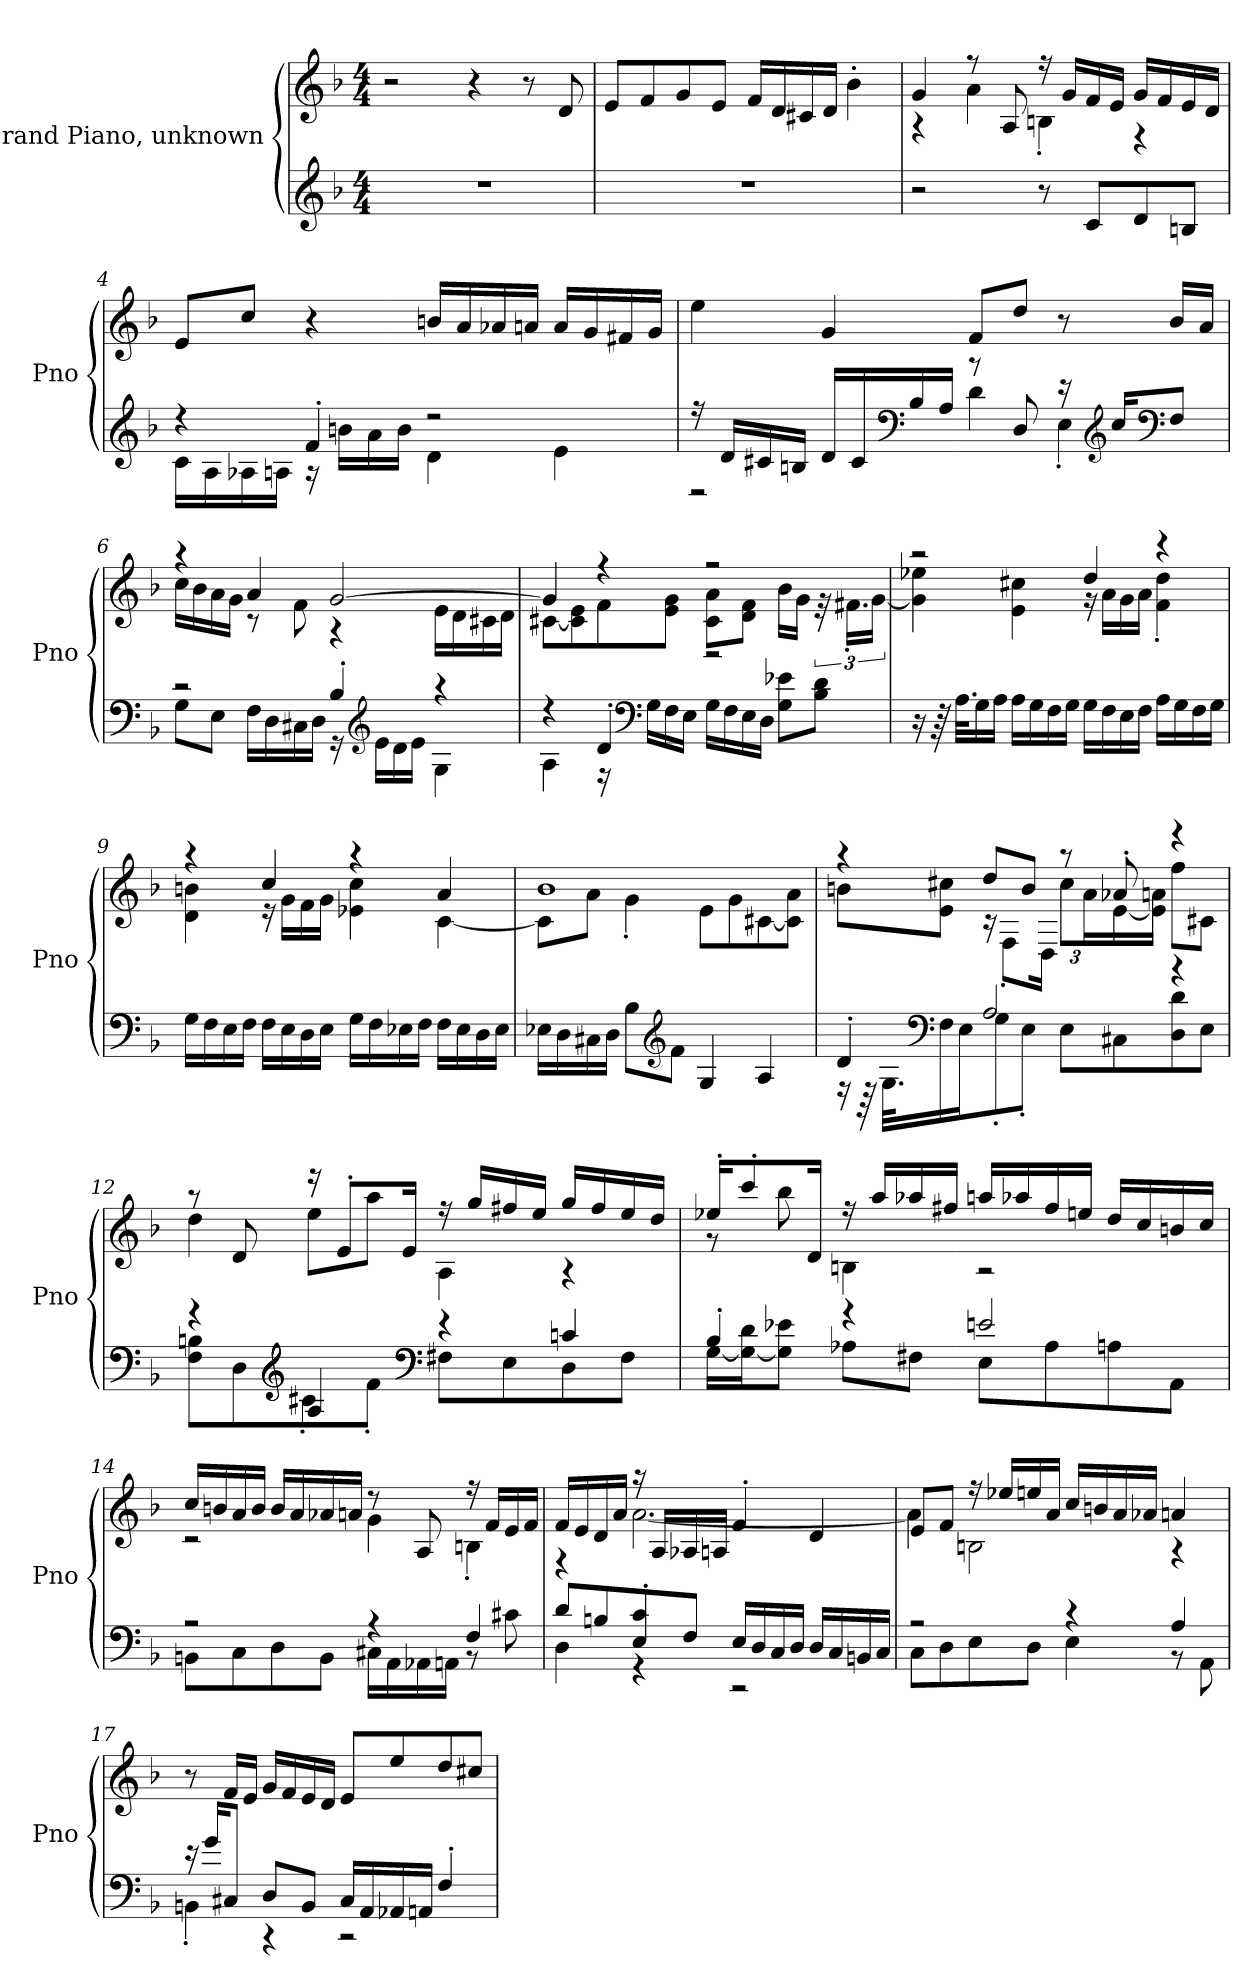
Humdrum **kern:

**kern	**kern
*part1	*part1
*staff2	*staff1
*I"Grand Piano, unknown	*
*I'Pno	*
*clefG2	*clefG2
*k[b-]	*k[b-]
*M4/4	*M4/4
*MM131	*MM131
=1	=1
1r	2r
.	4r
.	8r
.	8d/
=2	=2
1r	8e/L
.	8f/
.	8g/
.	8e/J
.	16f/LL
.	16d/
.	16c#X/
.	16d/JJ
.	4b-'\
=3	=3
*	*^
2r	4g/	4r
.	8r	4a\
.	8A/	.
8r	16r	4Bn'\
.	16g/LL	.
8c/L	16f/	.
.	16e/JJ	.
8d/	16g/LL	4r
.	16f/	.
8Bn/J	16e/	.
.	16d/JJ	.
*	*v	*v
!!LO:LB:g=z
=4	=4
*^	*
4r	16c\LL	8e/L
.	16A\	.
.	16A-X\	8cc/J
.	16An\JJ	.
4f'/	16r	4r
.	16bn\LL	.
.	16a\	.
.	16b\JJ	.
2r	4d\	16bn/LL
.	.	16a/
.	.	16a-X/
.	.	16an/JJ
.	4e\	16a/LL
.	.	16g/
.	.	16f#X/
.	.	16g/JJ
=5	=5	=5
16r	2r	4ee\
16d/LL	.	.
16c#X/	.	.
16Bn/JJ	.	.
16d/LL	.	4g/
16c#/	.	.
*clefF4	*	*
16B/	.	.
16A/JJ	.	.
8r	4d\	8f/L
8D/	.	8dd/J
16r	4E'\	8r
*clefG2	*	*
16cc/KL	.	.
*clefF4	*	*
8F/J	.	16b-/LL
.	.	16a/JJ
!!LO:LB:g=z
=6	=6	=6
*	*	*^
2r	8G\L	4r	16cc\LL
.	.	.	16b-\
.	8E\J	.	16a\
.	.	.	16g\JJ
.	16F\LL	4a/	8r
.	16D\	.	.
.	16C#X\	.	8f\
.	16D\JJ	.	.
4B-'/	16r	[2g/	4r
*clefG2	*	*	*
.	16e\LL	.	.
.	16d\	.	.
.	16e\JJ	.	.
4r	4G\	.	16e\LL
.	.	.	16d\
.	.	.	16c#X\
.	.	.	16d\JJ
=7	=7	=7	=7
4r	4A\	4g/]	[8c#X\L
.	.	.	8c#\] 8e\
4d'/	16r	4r	8f\
*clefF4	*	*	*
.	16G\LL	.	.
.	16F\	.	8e\ 8g\J
.	16E\JJ	.	.
2r	16G\LL	2r	8c#\ 8a\L
.	16F\	.	.
.	16E\	.	8d\ 8f\J
.	16D\JJ	.	.
.	8G\ 8e-X\L	.	16b-\LL
.	.	.	16g\JJ
.	8B-\ 8d\J	.	48r
.	.	.	24.f#X'\LL
.	.	.	[24g\JJ
*v	*v	*	*
!!LO:LB:g=z	!!
=8	=8	=8
16r	2r	4g\] 4ee-X\
64r	.	.
32.A\KLL	.	.
16G\	.	.
16A\JJ	.	.
16A\LL	.	4e\ 4cc#X\
16G\	.	.
16F\	.	.
16G\JJ	.	.
16G\LL	4dd/	16r
16F\	.	16a\LL
16E\	.	16g\
16F\JJ	.	16a\JJ
16A\LL	4r	4f\' 4dd\'
16G\	.	.
16F\	.	.
16G\JJ	.	.
=9	=9	=9
16G\LL	4r	4d\ 4bn\
16F\	.	.
16E\	.	.
16F\JJ	.	.
16F\LL	4cc/	16r
16E\	.	16g\LL
16D\	.	16f\
16E\JJ	.	16g\JJ
16G\LL	4r	4e-X\ 4cc\
16F\	.	.
16E-X\	.	.
16F\JJ	.	.
16F\LL	4a/	[4c\
16E-\	.	.
16D\	.	.
16E-\JJ	.	.
!!LO:LB:g=z	!!
=10	=10	=10
16E-X\LL	1b-	8c\L]
16D\	.	.
16C#X\	.	8a\J
16D\JJ	.	.
8B-\L	.	4g'\
*clefG2	*	*
8f\J	.	.
4G/	.	8e\L
.	.	8g\
4A/	.	[8c#X\
.	.	8c#\] 8a\J
=11	=11	=11
*^	*	*
4d'/	16r	4r	8bn\L
.	64r	.	.
.	32.G\KLL	.	.
*clefF4	*	*	*
.	16F\	.	8e\ 8cc#X\J
.	16E\J	.	.
2A/	8G'\	8dd/L	16r
.	.	.	8F'\L
.	8E'\J	8b/J	.
.	.	.	16D\Jk
*	*	*	*Xbrackettup
.	8E\L	8r	12cc#\L
.	.	.	24a\L
.	8C#X\	8a-X'/	[16e\
.	.	.	16e\] 16an\JJ
4r	8D\ 8d\	4r	8ff\L
.	8E\J	.	8c#X\J
!!LO:LB:g=z	!!
=12	=12	=12	=12
4r	8F\ 8Bn\L	8r	4dd\
.	8D\	8d/	.
*clefG2	*	*	*
4A/	8c#X'\	16r	8ee\L
.	.	8e'/L	.
.	8f'\J	.	8aa\J
.	.	16e/Jk	.
*clefF4	*	*	*
4r	8F#X\L	16r	4A\
.	.	16gg/LL	.
.	8E\	16ff#X/	.
.	.	16ee/JJ	.
4cn/	8D\	16gg/LL	4r
.	.	16ff#/	.
.	8F#\J	16ee/	.
.	.	16dd/JJ	.
=13	=13	=13	=13
4B-'/	[16G\LL	16ee-X'/KL	8r
.	16G\_ 16d\J	8ccc'/	.
.	8G\] 8e-X\J	.	8bb-\
.	.	16d/Jk	.
4r	8A-X\L	16r	4Bn\
.	.	16aa/LL	.
.	8F#X\J	16aa-X/	.
.	.	16ff#X/JJ	.
2en/	8E\L	16aan/LL	2r
.	.	16aa-X/	.
.	8A-\	16ff#/	.
.	.	16een/JJ	.
.	8An\	16dd/LL	.
.	.	16cc/	.
.	8AA\J	16bn/	.
.	.	16cc/JJ	.
!!LO:PB:g=z	!!
=14	=14	=14	=14
2r	8BBn\L	16cc/LL	2r
.	.	16bn/	.
.	8C\	16a/	.
.	.	16b/JJ	.
.	8D\	16b/LL	.
.	.	16a/	.
.	8BB\J	16a-X/	.
.	.	16an/JJ	.
4r	16C#X\LL	8r	4g\
.	16AA\	.	.
.	16AA-X\	8A/	.
.	16AAn\JJ	.	.
4F/	8r	16r	4Bn'\
.	.	16f/LL	.
.	8c#X\	16e/	.
.	.	16f/JJ	.
=15	=15	=15	=15
8d/L	4D\	16f/LL	4r
.	.	16e/	.
8Bn/	.	16d/	.
.	.	16a/JJ	.
8E/' 8c/'	4r	16r	[2.a\
.	.	16A/LL	.
8F/J	.	16A-X/	.
.	.	16An/JJ	.
16E/LL	2r	4f'/	.
16D/	.	.	.
16C/	.	.	.
16D/JJ	.	.	.
16D/LL	.	4d/	.
16C/	.	.	.
16BBn/	.	.	.
16C/JJ	.	.	.
!!LO:LB:g=z	!!
=16	=16	=16	=16
2r	8C\L	8e/L	4a\]
.	8D\	8f/J	.
.	8E\	16r	2Bn\
.	.	16ee-X/LL	.
.	8D\J	16een/	.
.	.	16a/JJ	.
4r	4E\	16cc/LL	.
.	.	16bn/	.
.	.	16a/	.
.	.	16a-X/JJ	.
4A/	8r	4an/	4r
.	8AA\	.	.
*	*	*v	*v
=17	=17	=17
16r	4BBn'\	8r
16g/KL	.	.
8C#X/J	.	16f/LL
.	.	16e/JJ
8D/L	4r	16g/LL
.	.	16f/
8BB/J	.	16e/
.	.	16d/JJ
16C#/LL	2r	8e/L
16AA/	.	.
16AA-X/	.	8ee/
16AAn/JJ	.	.
4F'/	.	8dd/
.	.	8cc#X/J
*v	*v	*
=	=
*-	*-
